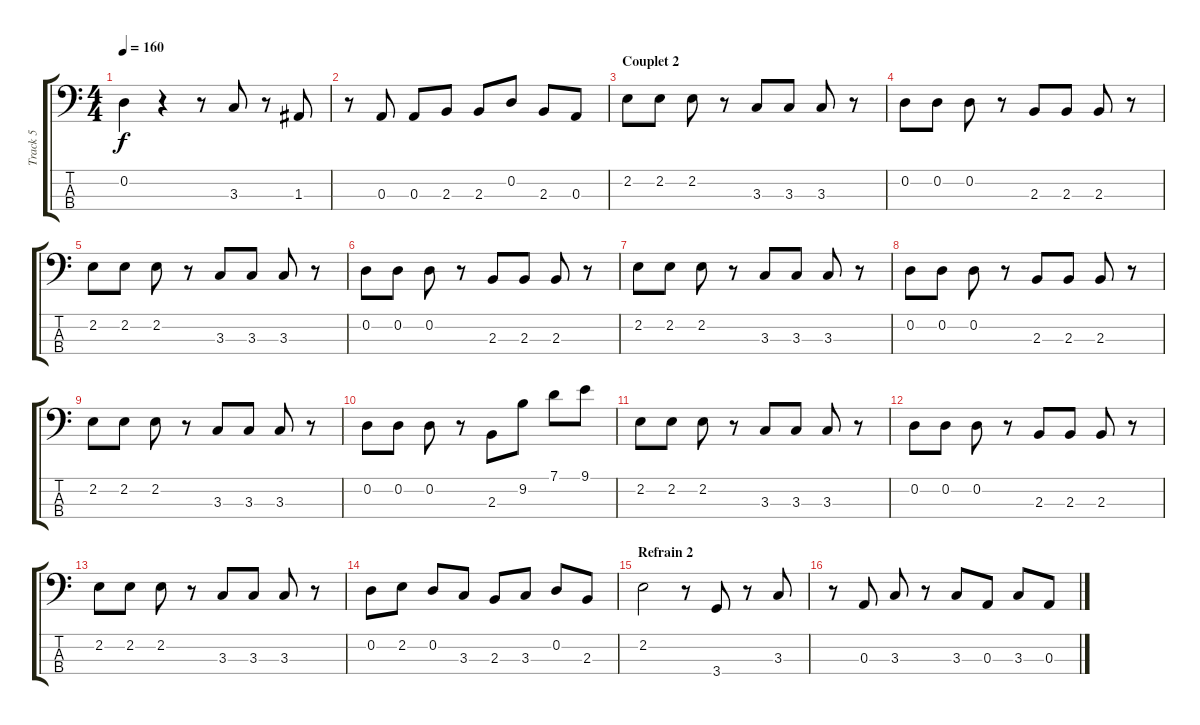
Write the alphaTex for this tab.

\track ("Track 5" "Track 5") {instrument electricbassfinger}
\staff {score tabs}
\tuning (G2 D2 A1 E1) {hide}
\ts (4 4)
\tempo 160
\clef f4
\ks c
0.2.4{dy f} r.4 r.8 3.3.8 r.8 1.3.8 |
r.8 0.3.8 0.3.8 2.3.8 2.3.8 0.2.8 2.3.8 0.3.8 |
\section ("" "Couplet 2")
2.2.8 2.2.8 2.2.8 r.8 3.3.8 3.3.8 3.3.8 r.8 |
0.2.8 0.2.8 0.2.8 r.8 2.3.8 2.3.8 2.3.8 r.8 |
2.2.8 2.2.8 2.2.8 r.8 3.3.8 3.3.8 3.3.8 r.8 |
0.2.8 0.2.8 0.2.8 r.8 2.3.8 2.3.8 2.3.8 r.8 |
2.2.8 2.2.8 2.2.8 r.8 3.3.8 3.3.8 3.3.8 r.8 |
0.2.8 0.2.8 0.2.8 r.8 2.3.8 2.3.8 2.3.8 r.8 |
2.2.8 2.2.8 2.2.8 r.8 3.3.8 3.3.8 3.3.8 r.8 |
0.2.8 0.2.8 0.2.8 r.8 2.3.8 9.2.8 7.1.8 9.1.8 |
2.2.8 2.2.8 2.2.8 r.8 3.3.8 3.3.8 3.3.8 r.8 |
0.2.8 0.2.8 0.2.8 r.8 2.3.8 2.3.8 2.3.8 r.8 |
2.2.8 2.2.8 2.2.8 r.8 3.3.8 3.3.8 3.3.8 r.8 |
0.2.8 2.2.8 0.2.8 3.3.8 2.3.8 3.3.8 0.2.8 2.3.8 |
\section ("" "Refrain 2")
2.2.2 r.8 3.4.8 r.8 3.3.8 |
r.8 0.3.8 3.3.8 r.8 3.3.8 0.3.8 3.3.8 0.3.8
